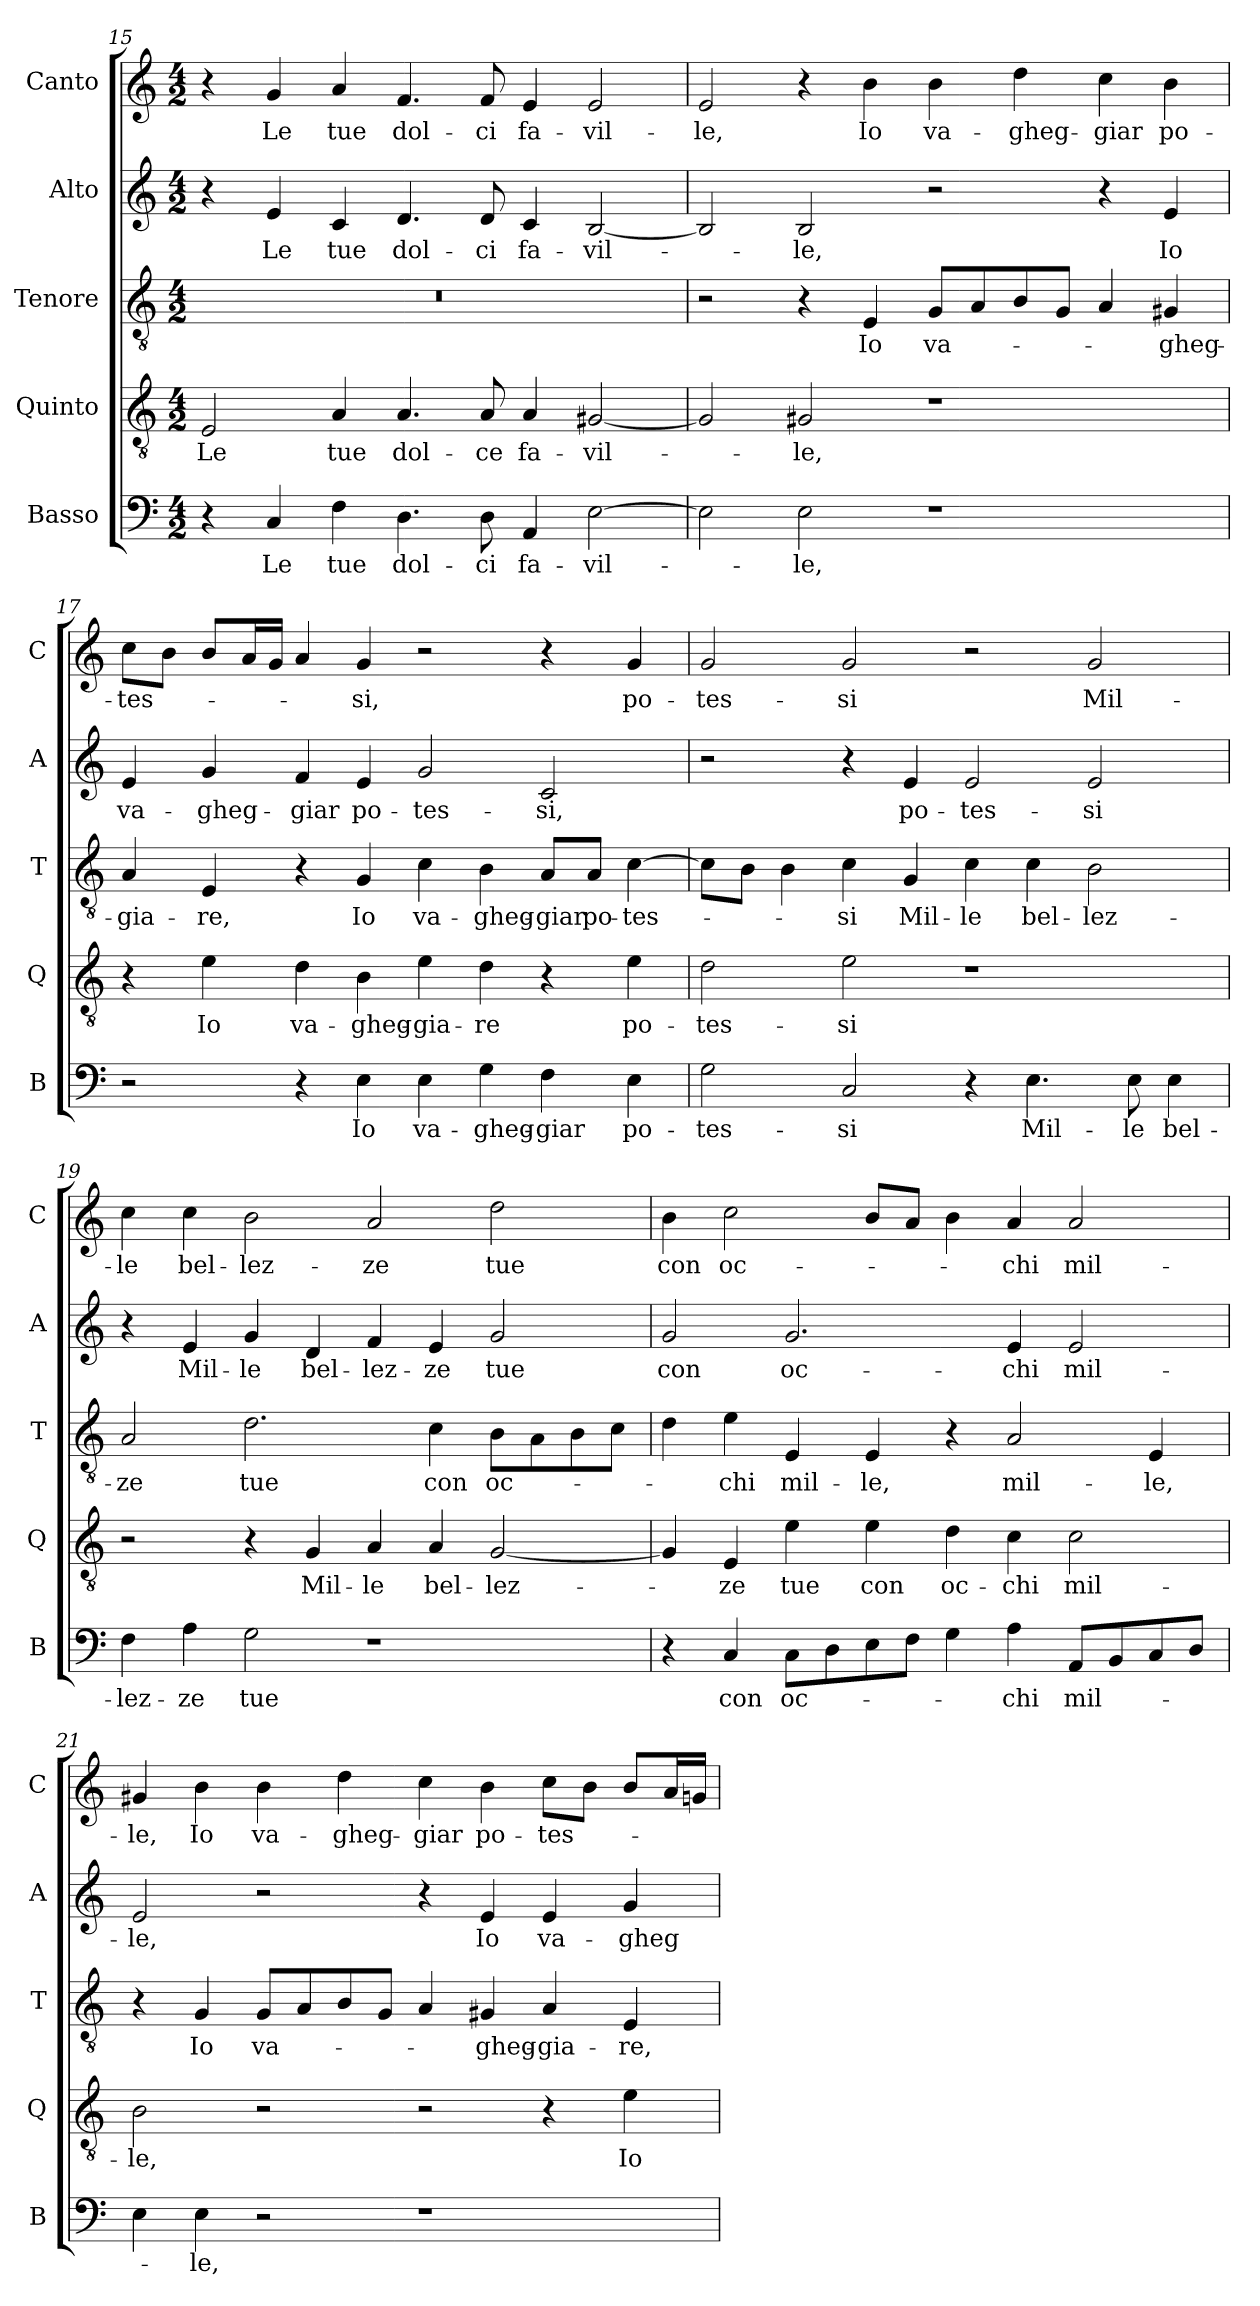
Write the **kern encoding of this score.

**kern	**text	**kern	**text	**kern	**text	**kern	**text	**kern	**text
*part5	*part5	*part4	*part4	*part3	*part3	*part2	*part2	*part1	*part1
*staff5	*staff5	*staff4	*staff4	*staff3	*staff3	*staff2	*staff2	*staff1	*staff1
*I"Basso	*	*I"Quinto	*	*I"Tenore	*	*I"Alto	*	*I"Canto	*
*I'B	*	*I'Q	*	*I'T	*	*I'A	*	*I'C	*
*clefF4	*	*clefGv2	*	*clefGv2	*	*clefG2	*	*clefG2	*
*k[]	*	*k[]	*	*k[]	*	*k[]	*	*k[]	*
*M4/2	*	*M4/2	*	*M4/2	*	*M4/2	*	*M4/2	*
=15	=15	=15	=15	=15	=15	=15	=15	=15	=15
4r	.	2E	Le	0r	.	4r	.	4r	.
4C	Le	.	.	.	.	4e	Le	4g	Le
4F	tue	4A	tue	.	.	4c	tue	4a	tue
4.D	dol-	4.A	dol-	.	.	4.d	dol-	4.f	dol-
8D	-ci	8A	-ce	.	.	8d	-ci	8f	-ci
4AA	fa-	4A	fa-	.	.	4c	fa-	4e	fa-
[2E	-vil-	[2G#X	-vil-	.	.	[2B	-vil-	2e	-vil-
=16	=16	=16	=16	=16	=16	=16	=16	=16	=16
2E]	.	2G#]	.	2r	.	2B]	.	2e	-le,
2E	-le,	2G#X	-le,	4r	.	2B	-le,	4r	.
.	.	.	.	4E	Io	.	.	4b	Io
1r	.	1r	.	8GL	va-	2r	.	4b	va-
.	.	.	.	8A	.	.	.	.	.
.	.	.	.	8B	.	.	.	4dd	-gheg-
.	.	.	.	8GJ	.	.	.	.	.
.	.	.	.	4A	.	4r	.	4cc	-giar
.	.	.	.	4G#X	-gheg-	4e	Io	4b	po-
=17	=17	=17	=17	=17	=17	=17	=17	=17	=17
2r	.	4r	.	4A	-gia-	4e	va-	8ccL	-tes-
.	.	.	.	.	.	.	.	8bJ	.
.	.	4e	Io	4E	-re,	4g	-gheg-	8bL	.
.	.	.	.	.	.	.	.	16aL	.
.	.	.	.	.	.	.	.	16gJJ	.
4r	.	4d	va-	4r	.	4f	-giar	4a	.
4E	Io	4B	-gheg-	4G	Io	4e	po-	4g	-si,
4E	va-	4e	-gia-	4c	va-	2g	-tes-	2r	.
4G	-gheg-	4d	-re	4B	-gheg-	.	.	.	.
4F	-giar	4r	.	8AL	-giar	2c	-si,	4r	.
.	.	.	.	8AJ	po-	.	.	.	.
4E	po-	4e	po-	[4c	-tes-	.	.	4g	po-
=18	=18	=18	=18	=18	=18	=18	=18	=18	=18
2G	-tes-	2d	-tes-	8cL]	.	2r	.	2g	-tes-
.	.	.	.	8BJ	.	.	.	.	.
.	.	.	.	4B	.	.	.	.	.
2C	-si	2e	-si	4c	-si	4r	.	2g	-si
.	.	.	.	4G	Mil-	4e	po-	.	.
4r	.	1r	.	4c	-le	2e	-tes-	2r	.
4.E	Mil-	.	.	4c	bel-	.	.	.	.
.	.	.	.	2B	-lez-	2e	-si	2g	Mil-
8E	-le	.	.	.	.	.	.	.	.
4E	bel-	.	.	.	.	.	.	.	.
=19	=19	=19	=19	=19	=19	=19	=19	=19	=19
4F	-lez-	2r	.	2A	-ze	4r	.	4cc	-le
4A	-ze	.	.	.	.	4e	Mil-	4cc	bel-
2G	tue	4r	.	2.d	tue	4g	-le	2b	-lez-
.	.	4G	Mil-	.	.	4d	bel-	.	.
1r	.	4A	-le	.	.	4f	-lez-	2a	-ze
.	.	4A	bel-	4c	con	4e	-ze	.	.
.	.	[2G	-lez-	8BL	oc-	2g	tue	2dd	tue
.	.	.	.	8A	.	.	.	.	.
.	.	.	.	8B	.	.	.	.	.
.	.	.	.	8cJ	.	.	.	.	.
=20	=20	=20	=20	=20	=20	=20	=20	=20	=20
4r	.	4G]	.	4d	.	2g	con	4b	con
4C	con	4E	-ze	4e	-chi	.	.	2cc	oc-
8CL	oc-	4e	tue	4E	mil-	2.g	oc-	.	.
8D	.	.	.	.	.	.	.	.	.
8E	.	4e	con	4E	-le,	.	.	8bL	.
8FJ	.	.	.	.	.	.	.	8aJ	.
4G	.	4d	oc-	4r	.	.	.	4b	.
4A	-chi	4c	-chi	2A	mil-	4e	-chi	4a	-chi
8AAL	mil-	2c	mil-	.	.	2e	mil-	2a	mil-
8BB	.	.	.	.	.	.	.	.	.
8C	.	.	.	4E	-le,	.	.	.	.
8DJ	.	.	.	.	.	.	.	.	.
=21	=21	=21	=21	=21	=21	=21	=21	=21	=21
4E	.	2B	-le,	4r	.	2e	-le,	4g#X	-le,
4E	-le,	.	.	4G	Io	.	.	4b	Io
2r	.	2r	.	8GL	va-	2r	.	4b	va-
.	.	.	.	8A	.	.	.	.	.
.	.	.	.	8B	.	.	.	4dd	-gheg-
.	.	.	.	8GJ	.	.	.	.	.
1r	.	2r	.	4A	.	4r	.	4cc	-giar
.	.	.	.	4G#X	-gheg-	4e	Io	4b	po-
.	.	4r	.	4A	-gia-	4e	va-	8ccL	-tes-
.	.	.	.	.	.	.	.	8bJ	.
.	.	4e	Io	4E	-re,	4g	-gheg-	8bL	.
.	.	.	.	.	.	.	.	16aL	.
.	.	.	.	.	.	.	.	16gnJJ	.
=	=	=	=	=	=	=	=	=	=
*-	*-	*-	*-	*-	*-	*-	*-	*-	*-
